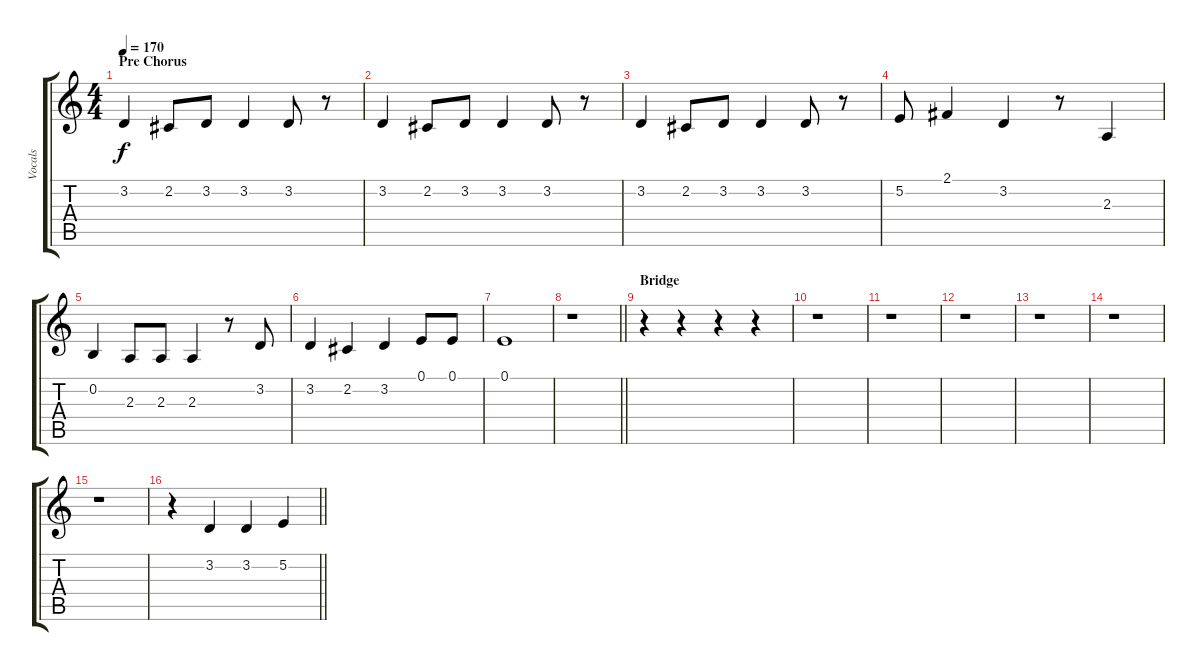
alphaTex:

\track ("Vocals" "Vocals") {instrument clarinet}
\staff {score tabs}
\tuning (E4 B3 G3 D3 A2 E2) {hide}
\ts (4 4)
\section ("" "Pre Chorus")
\tempo 170
\clef g2
\ks c
3.2.4{dy f} 2.2.8 3.2.8 3.2.4 3.2.8 r.8 |
3.2.4 2.2.8 3.2.8 3.2.4 3.2.8 r.8 |
3.2.4 2.2.8 3.2.8 3.2.4 3.2.8 r.8 |
5.2.8 2.1.4 3.2.4 r.8 2.3.4 |
0.2.4 2.3.8 2.3.8 2.3.4 r.8 3.2.8 |
3.2.4 2.2.4 3.2.4 0.1.8 0.1.8 |
0.1.1 |
\barLineRight lightlight
r.1 |
\section ("" "Bridge")
r.4 r.4 r.4 r.4 |
r.1 |
r.1 |
r.1 |
r.1 |
r.1 |
r.1 |
\barLineRight lightlight
r.4 3.2.4 3.2.4 5.2.4
